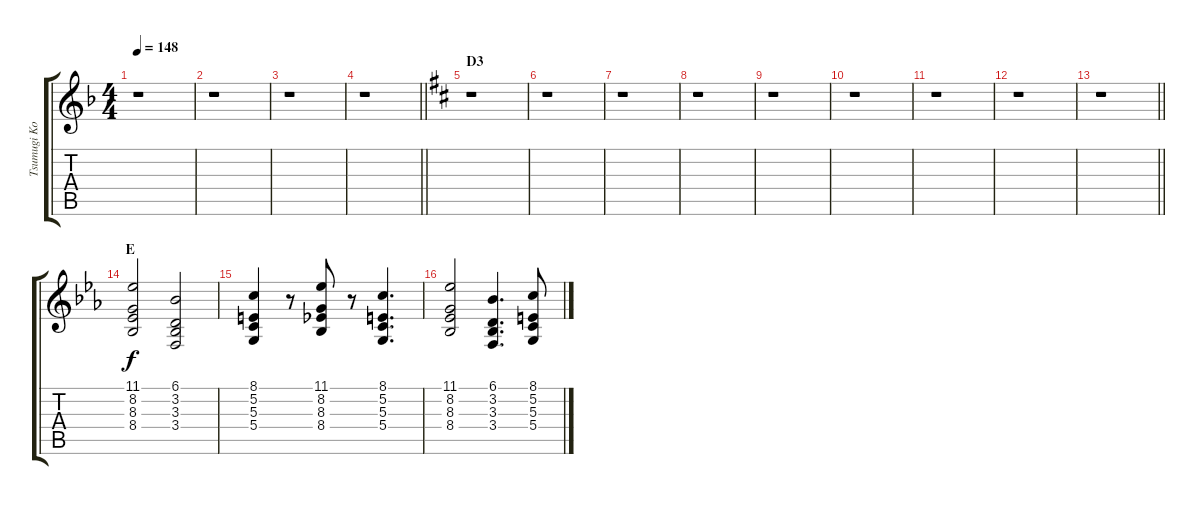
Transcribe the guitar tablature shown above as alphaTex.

\track ("Tsumugi Kotobuki I" "Tsumugi Ko") {instrument lead2sawtooth}
\staff {score tabs}
\tuning (E4 B3 G3 D3 A2 E2) {hide}
\ts (4 4)
\tempo 148
\clef g2
\ks f
r.1{dy f} |
r.1 |
r.1 |
\barLineRight lightlight
r.1 |
\section ("" "D3")
\ks d
r.1 |
r.1 |
r.1 |
r.1 |
r.1 |
r.1 |
r.1 |
r.1 |
\barLineRight lightlight
r.1 |
\section ("" "E")
\ks eb
(11.1 8.2 8.3 8.4).2 (6.1 3.2 3.3 3.4).2 |
(8.1 5.2 5.3 5.4).4 r.8 (11.1 8.2 8.3 8.4).8 r.8 (8.1 5.2 5.3 5.4).4{d} |
(11.1 8.2 8.3 8.4).2 (6.1 3.2 3.3 3.4).4{d} (8.1 5.2 5.3 5.4).8
